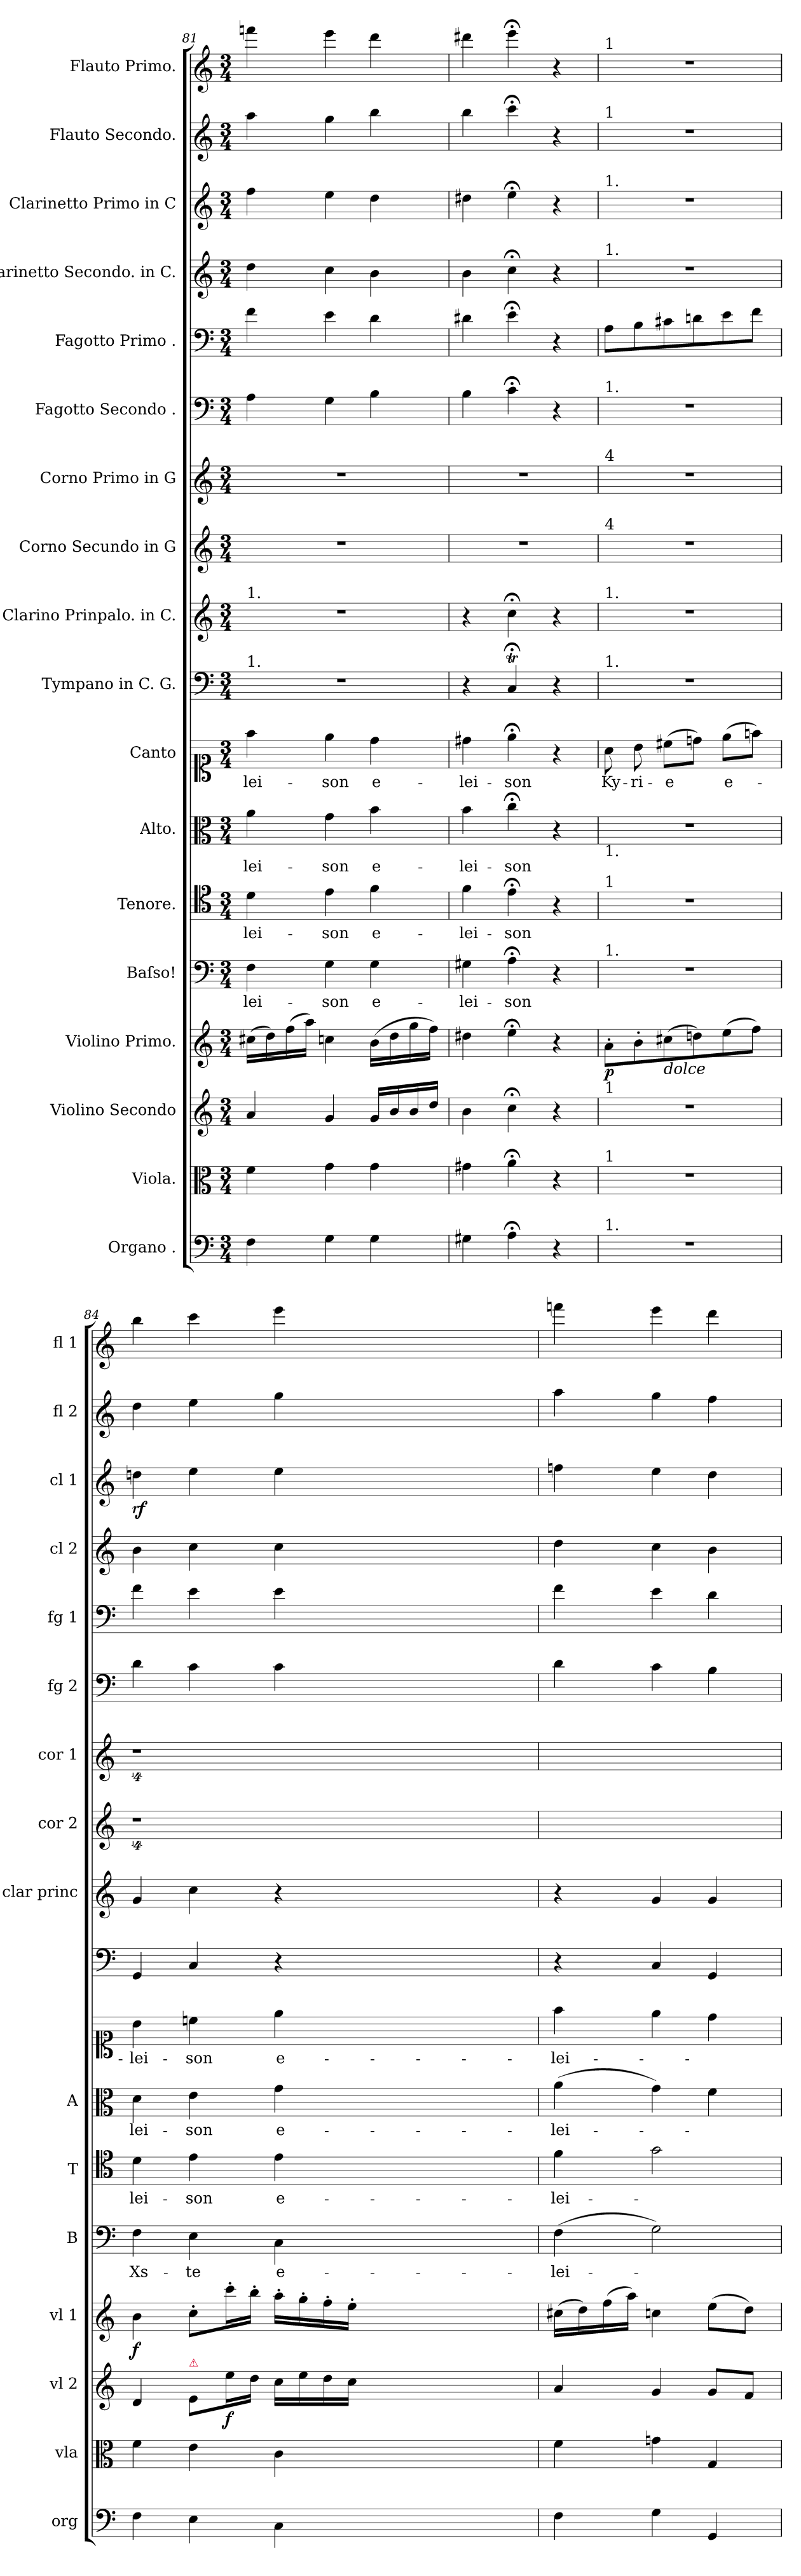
**kern	**kern	**kern	**dynam	**kern	**dynam	**kern	**text	**kern	**text	**kern	**text	**kern	**text	**kern	**kern	**kern	**kern	**kern	**kern	**kern	**kern	**dynam	**kern	**kern
*part18	*part17	*part16	*part16	*part15	*part15	*part14	*part14	*part13	*part13	*part12	*part12	*part11	*part11	*part10	*part9	*part8	*part7	*part6	*part5	*part4	*part3	*part3	*part2	*part1
*staff18	*staff17	*staff16	*staff16	*staff15	*staff15	*staff14	*staff14	*staff13	*staff13	*staff12	*staff12	*staff11	*staff11	*staff10	*staff9	*staff8	*staff7	*staff6	*staff5	*staff4	*staff3	*staff3	*staff2	*staff1
*I"Organo .	*I"Viola.	*I"Violino Secondo	*	*I"Violino Primo.	*	*I"Baſso!	*	*I"Tenore.	*	*I"Alto.	*	*I"Canto	*	*I"Tympano in C. G.	*I"Clarino Prinpalo. in C.	*I"Corno Secundo in G	*I"Corno Primo in G	*I"Fagotto Secondo .	*I"Fagotto Primo .	*I"Clarinetto Secondo. in C.	*I"Clarinetto Primo in C	*	*I"Flauto Secondo.	*I"Flauto Primo.
*I'org	*I'vla	*I'vl 2	*	*I'vl 1	*	*I'B	*	*I'T	*	*I'A	*	*	*	*	*I'clar princ	*I'cor 2	*I'cor 1	*I'fg 2	*I'fg 1	*I'cl 2	*I'cl 1	*	*I'fl 2	*I'fl 1
*clefF4	*clefC3	*clefG2	*	*clefG2	*	*clefF4	*	*clefC4	*	*clefC3	*	*clefC1	*	*clefF4	*clefG2	*clefG2	*clefG2	*clefF4	*clefF4	*clefG2	*clefG2	*	*clefG2	*clefG2
*	*	*	*	*	*	*	*	*	*	*	*	*	*	*	*	*ITrd3c5	*ITrd3c5	*	*	*	*	*	*	*
*k[]	*k[]	*k[]	*	*k[]	*	*k[]	*	*k[]	*	*k[]	*	*k[]	*	*k[]	*k[]	*k[f#]	*k[f#]	*k[]	*k[]	*k[]	*k[]	*	*k[]	*k[]
*C:	*C:	*C:	*	*C:	*	*C:	*	*C:	*	*C:	*	*C:	*	*	*C:	*	*	*C:	*C:	*C:	*C:	*	*C:	*C:
*M3/4	*M3/4	*M3/4	*	*M3/4	*	*M3/4	*	*M3/4	*	*M3/4	*	*M3/4	*	*M3/4	*M3/4	*M3/4	*M3/4	*M3/4	*M3/4	*M3/4	*M3/4	*	*M3/4	*M3/4
=81	=81	=81	=81	=81	=81	=81	=81	=81	=81	=81	=81	=81	=81	=81	=81	=81	=81	=81	=81	=81	=81	=81	=81	=81
!	!	!	!	!	!	!	!	!	!	!	!	!	!	!	!LO:TX:a:t=1.	!	!	!	!	!	!	!	!	!
!	!	!	!	!	!	!	!	!	!	!	!	!	!	!LO:TX:a:t=1.	!	!	!	!	!	!	!	!	!	!
4F\	4f\	4a/	.	(16cc#X\LL	.	4F\	-lei-	4d\	-lei-	4a\	-lei-	4ff\	-lei-	2.r	2.r	2.r	2.r	4A\	4f\	4dd\	4ff\	.	4aa\	4fffn\
.	.	.	.	16dd\)	.	.	.	.	.	.	.	.	.	.	.	.	.	.	.	.	.	.	.	.
.	.	.	.	(16ff\	.	.	.	.	.	.	.	.	.	.	.	.	.	.	.	.	.	.	.	.
.	.	.	.	16aa\JJ)	.	.	.	.	.	.	.	.	.	.	.	.	.	.	.	.	.	.	.	.
4G\	4g\	4g/	.	4ccn\	.	4G\	-son	4e\	-son	4g\	-son	4ee\	-son	.	.	.	.	4G\	4e\	4cc\	4ee\	.	4gg\	4eee\
4G\	4g\	16g/LL	.	(16b\LL	.	4G\	e-	4f\	e-	4b\	e-	4dd\	e-	.	.	.	.	4B\	4d\	4b\	4dd\	.	4bb\	4ddd\
.	.	16b/	.	16dd\	.	.	.	.	.	.	.	.	.	.	.	.	.	.	.	.	.	.	.	.
.	.	16b/	.	16gg\	.	.	.	.	.	.	.	.	.	.	.	.	.	.	.	.	.	.	.	.
.	.	16dd/JJ	.	16ff\JJ)	.	.	.	.	.	.	.	.	.	.	.	.	.	.	.	.	.	.	.	.
=82	=82	=82	=82	=82	=82	=82	=82	=82	=82	=82	=82	=82	=82	=82	=82	=82	=82	=82	=82	=82	=82	=82	=82	=82
4G#X\	4g#X\	4b\	.	4dd#X\	.	4G#X\	-lei-	4f\	-lei-	4b\	-lei-	4dd#X\	-lei-	4r	4r	2.r	2.r	4B\	4d#X\	4b\	4dd#X\	.	4bb\	4ddd#X\
4A;<\	4a;<\	4cc;<\	.	4ee;<\	.	4A;<\	-son	4e;<\	-son	4cc;<\	-son	4ee;<\	-son	4CT;/	4cc;<\	.	.	4c;<\	4e;<\	4cc;<\	4ee;<\	.	4ccc;<\	4eee;<\
4r	4r	4r	.	4r	.	4r	.	4r	.	4r	.	4r	.	4r	4r	.	.	4r	4r	4r	4r	.	4r	4r
=83	=83	=83	=83	=83	=83	=83	=83	=83	=83	=83	=83	=83	=83	=83	=83	=83	=83	=83	=83	=83	=83	=83	=83	=83
!	!	!	!	!	!	!	!	!	!	!	!	!	!	!	!	!	!	!	!	!	!	!	!	!LO:TX:a:t=1
!	!	!	!	!	!	!	!	!	!	!	!	!	!	!	!	!	!	!	!	!	!	!	!LO:TX:a:t=1	!
!	!	!	!	!	!	!	!	!	!	!	!	!	!	!	!	!	!	!	!	!	!LO:TX:a:t=1.	!	!	!
!	!	!	!	!	!	!	!	!	!	!	!	!	!	!	!	!	!	!	!	!LO:TX:a:t=1.	!	!	!	!
!	!	!	!	!	!	!	!	!	!	!	!	!	!	!	!	!	!	!LO:TX:a:t=1.	!	!	!	!	!	!
!	!	!	!	!	!	!	!	!	!	!	!	!	!	!	!	!	!LO:TX:a:t=4	!	!	!	!	!	!	!
!	!	!	!	!	!	!	!	!	!	!	!	!	!	!	!	!LO:TX:a:t=4	!	!	!	!	!	!	!	!
!	!	!	!	!	!	!	!	!	!	!	!	!	!	!	!LO:TX:a:t=1.	!	!	!	!	!	!	!	!	!
!	!	!	!	!	!	!	!	!	!	!	!	!	!	!LO:TX:a:t=1.	!	!	!	!	!	!	!	!	!	!
!	!	!	!	!	!	!	!	!	!	!LO:TX:b:t=1.	!	!	!	!	!	!	!	!	!	!	!	!	!	!
!	!	!	!	!	!	!	!	!LO:TX:a:t=1	!	!	!	!	!	!	!	!	!	!	!	!	!	!	!	!
!	!	!	!	!	!	!LO:TX:a:t=1.	!	!	!	!	!	!	!	!	!	!	!	!	!	!	!	!	!	!
!	!	!LO:TX:a:t=1	!	!	!	!	!	!	!	!	!	!	!	!	!	!	!	!	!	!	!	!	!	!
!	!LO:TX:a:t=1	!	!	!	!	!	!	!	!	!	!	!	!	!	!	!	!	!	!	!	!	!	!	!
!LO:TX:a:t=1.	!	!	!	!	!	!	!	!	!	!	!	!	!	!	!	!	!	!	!	!	!	!	!	!
!	!	!	!	!	!LO:DY:b	!	!	!	!	!	!	!	!	!	!	!	!	!	!	!	!	!	!	!
2.r	2.r	2.r	.	8a'\L	p	2.r	.	2.r	.	2.r	.	8a\	Ky-	2.r	2.r	2.r	2.r	2.r	8A\L	2.r	2.r	.	2.r	2.r
.	.	.	.	8b'\	.	.	.	.	.	.	.	8b\	-ri-	.	.	.	.	.	8B\	.	.	.	.	.
!	!	!	!	!LO:TX:b:i:t=dolce	!	!	!	!	!	!	!	!	!	!	!	!	!	!	!	!	!	!	!	!
.	.	.	.	(8cc#X\	.	.	.	.	.	.	.	(8cc#X\L	-e	.	.	.	.	.	8c#X\	.	.	.	.	.
.	.	.	.	8ddn\)	.	.	.	.	.	.	.	8ddn\J)	.	.	.	.	.	.	8dn\	.	.	.	.	.
.	.	.	.	(8ee\	.	.	.	.	.	.	.	(8ee\L	e-	.	.	.	.	.	8e\	.	.	.	.	.
.	.	.	.	8ff\J)	.	.	.	.	.	.	.	8ffn\J)	.	.	.	.	.	.	8f\J	.	.	.	.	.
=84	=84	=84	=84	=84	=84	=84	=84	=84	=84	=84	=84	=84	=84	=84	=84	=84	=84	=84	=84	=84	=84	=84	=84	=84
!	!	!	!	!	!LO:DY:b	!	!	!	!	!	!	!	!	!	!	!	!	!	!	!	!	!	!	!
4F\	4f\	4d/	.	4b\	f	4F\	Xs-	4d\	lei-	4d\	lei-	4b\	-lei-	4GG/	4g/	4%9r	4%9r	4d\	4f\	4b\	4ddn\	rf	4dd\	4bb\
!	!	!LO:TX:a:color=crimson:t=⚠	!	!	!	!	!	!	!	!	!	!	!	!	!	!	!	!	!	!	!	!	!	!
4E\	4e\	8e/L	.	8cc'\L	.	4E\	-te	4e\	-son	4e\	-son	4ccn\	-son	4C/	4cc\	.	.	4c\	4e\	4cc\	4ee\	.	4ee\	4ccc\
.	.	16ee\L	f	16ccc'\L	.	.	.	.	.	.	.	.	.	.	.	.	.	.	.	.	.	.	.	.
.	.	16dd\JJ	.	16bb'\JJ	.	.	.	.	.	.	.	.	.	.	.	.	.	.	.	.	.	.	.	.
4C\	4c\	16cc\LL	.	16aa'\LL	.	4C\	e-	4e\	e-	4g\	e-	4ee\	e-	4r	4r	.	.	4c\	4e\	4cc\	4ee\	.	4gg\	4eee\
.	.	16ee\	.	16gg'\	.	.	.	.	.	.	.	.	.	.	.	.	.	.	.	.	.	.	.	.
.	.	16dd\	.	16ff'\	.	.	.	.	.	.	.	.	.	.	.	.	.	.	.	.	.	.	.	.
.	.	16cc\JJ	.	16ee'\JJ	.	.	.	.	.	.	.	.	.	.	.	.	.	.	.	.	.	.	.	.
1.ryy	1.ryy	1.ryy	.	1.ryy	.	1.ryy	.	1.ryy	.	1.ryy	.	1.ryy	.	1.ryy	1.ryy	.	.	1.ryy	1.ryy	1.ryy	1.ryy	.	1.ryy	1.ryy
=85	=85	=85	=85	=85	=85	=85	=85	=85	=85	=85	=85	=85	=85	=85	=85	=85	=85	=85	=85	=85	=85	=85	=85	=85
4F\	4f\	4a/	.	(16cc#X\LL	.	(4F\	-lei-	4f\	-lei-	(4a\	-lei-	4ff\	-lei-	4r	4r	2.ryy	2.ryy	4d\	4f\	4dd\	4ffn\	.	4aa\	4fffn\
.	.	.	.	16dd\)	.	.	.	.	.	.	.	.	.	.	.	.	.	.	.	.	.	.	.	.
.	.	.	.	(16ff\	.	.	.	.	.	.	.	.	.	.	.	.	.	.	.	.	.	.	.	.
.	.	.	.	16aa\JJ)	.	.	.	.	.	.	.	.	.	.	.	.	.	.	.	.	.	.	.	.
4G\	4gn\	4g/	.	4ccn\	.	2G\)	.	2g\	.	4g\)	.	4ee\	.	4C/	4g/	.	.	4c\	4e\	4cc\	4ee\	.	4gg\	4eee\
4GG/	4G/	8g/L	.	(8ee\L	.	.	.	.	.	4f\	.	4dd\	.	4GG/	4g/	.	.	4B\	4d\	4b\	4dd\	.	4ff\	4ddd\
.	.	8f/J	.	8dd\J)	.	.	.	.	.	.	.	.	.	.	.	.	.	.	.	.	.	.	.	.
=	=	=	=	=	=	=	=	=	=	=	=	=	=	=	=	=	=	=	=	=	=	=	=	=
*-	*-	*-	*-	*-	*-	*-	*-	*-	*-	*-	*-	*-	*-	*-	*-	*-	*-	*-	*-	*-	*-	*-	*-	*-
